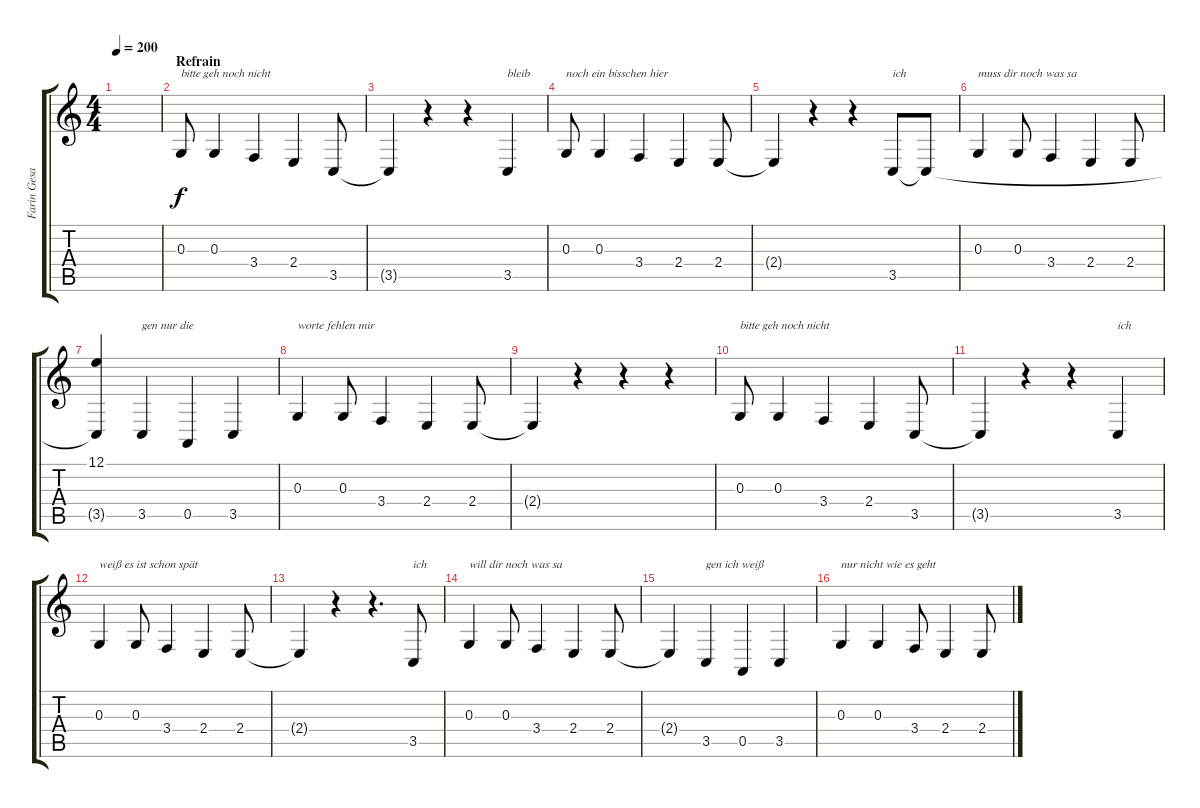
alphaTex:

\track ("Farin Gesang" "Farin Gesa") {instrument lead2sawtooth}
\staff {score tabs}
\tuning (E4 B3 G3 D3 A2 E2) {hide}
\ts (4 4)
\tempo 200
\clef g2
\ks c
|
\section ("" "Refrain")
0.3.8{txt "bitte geh noch nicht"} 0.3.4 3.4.4 2.4.4 3.5.8 |
3.5{t}.4 r.4 r.4 3.5.4{txt "bleib"} |
0.3.8{txt "noch ein bisschen hier"} 0.3.4 3.4.4 2.4.4 2.4.8 |
2.4{t}.4 r.4 r.4 3.5.8{txt "ich"} 3.5{t}.8 |
0.3.4{txt "muss dir noch was sa"} 0.3.8 3.4.4 2.4.4 2.4.8 |
(12.1 3.5{t}).4 3.5.4{txt "gen nur die"} 0.5.4 3.5.4 |
0.3.4{txt "worte fehlen mir"} 0.3.8 3.4.4 2.4.4 2.4.8 |
2.4{t}.4 r.4 r.4 r.4 |
0.3.8{txt "bitte geh noch nicht"} 0.3.4 3.4.4 2.4.4 3.5.8 |
3.5{t}.4 r.4 r.4 3.5.4{txt "ich"} |
0.3.4{txt "weiß es ist schon spät"} 0.3.8 3.4.4 2.4.4 2.4.8 |
2.4{t}.4 r.4 r.4{d} 3.5.8{txt "ich"} |
0.3.4{txt "will dir noch was sa"} 0.3.8 3.4.4 2.4.4 2.4.8 |
2.4{t}.4 3.5.4{txt "gen ich weiß  "} 0.5.4 3.5.4 |
0.3.4{txt "nur nicht wie es geht"} 0.3.4 3.4.8 2.4.4 2.4.8
